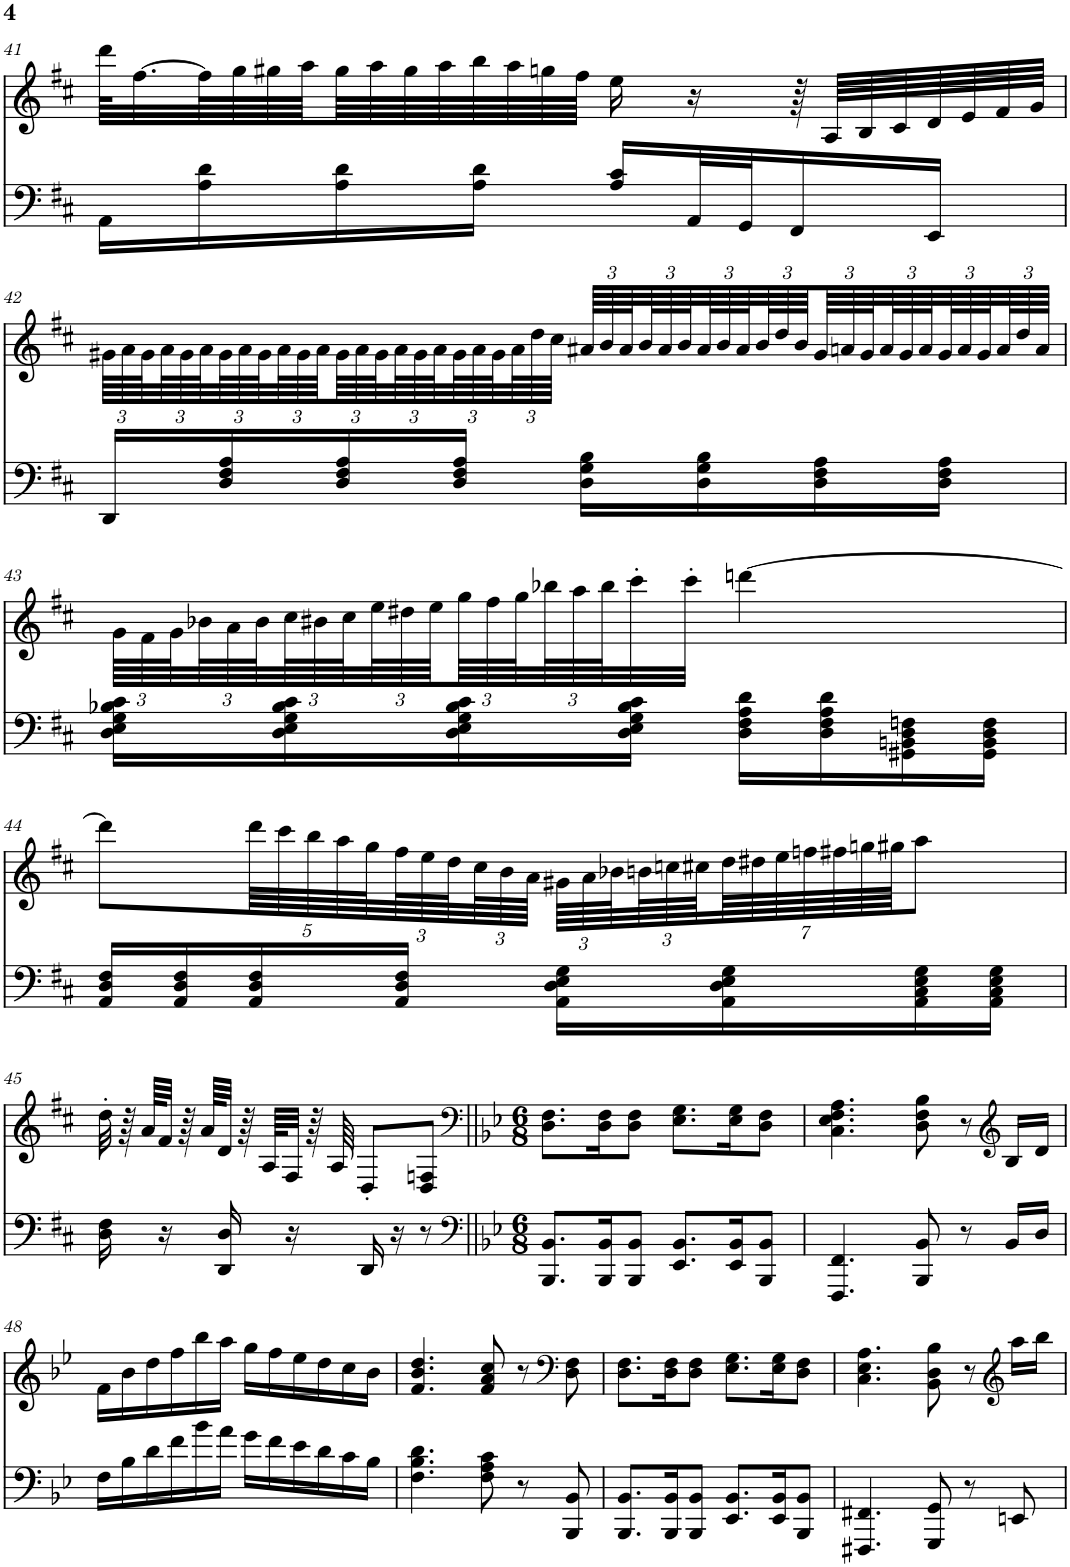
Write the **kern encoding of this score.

**kern	**kern
*part2	*part1
*staff2	*staff1
*I"Piano	*I"Piano
*I'Pno	*I'Pno
!!LO:PB:g=z
*clefF4	*clefG2
*k[f#c#]	*k[f#c#]
*M2/4	*M2/4
=41	=41
16AA\LL	64ddd\KLLL
.	[32.ff#\
16A\ 16d\	64ff#\L]
.	64gg\
.	64gg#X\
.	64aa\
16A\ 16d\	64gg#\
.	64aa\
.	64gg#\
.	64aa\
16A\ 16d\JJ	64bb\
.	64aa\
.	64ggn\
.	64ff#\JJJJ
16A/ 16c#/LL	16ee\
32AA/L	16r
32GG/J	.
16FF#/	64r
.	64A/LLLL
.	64B/
.	64c#/
16EE/JJ	64d/
.	64e/
.	64f#/
.	64g/JJJJ
!!LO:LB:g=z
=42	=42
*	*Xbrackettup
16DD/LL	96g#X\LLLL
.	96a\
.	96g#\
.	96a\
.	96g#\
.	96a\
16D/ 16F#/ 16A/	96g#\
.	96a\
.	96g#\
.	96a\
.	96g#\
.	96a\
16D/ 16F#/ 16A/	96g#\
.	96a\
.	96g#\
.	96a\
.	96g#\
.	96a\
16D/ 16F#/ 16A/JJ	96g#\
.	96a\
.	96g#\
.	96a\
.	96dd\
.	96cc#\JJJJ
16D\ 16G\ 16B\LL	96a#X/LLLL
.	96b/
.	96a#/
.	96b/
.	96a#/
.	96b/
16D\ 16G\ 16B\	96a#/
.	96b/
.	96a#/
.	96b/
.	96dd/
.	96b/
16D\ 16F#\ 16A\	96g#/
.	96an/
.	96g#/
.	96a/
.	96g#/
.	96a/
16D\ 16F#\ 16A\JJ	96g#/
.	96a/
.	96g#/
.	96a/
.	96dd/
.	96a/JJJJ
!!LO:LB:g=z
=43	=43
16D\ 16E\ 16G\ 16B-X\ 16c#\LL	96g\LLLL
.	96f#\
.	96g\
.	96b-X\
.	96a\
.	96b-\
16D\ 16E\ 16G\ 16B-\ 16c#\	96cc#\
.	96b#X\
.	96cc#\
.	96ee\
.	96dd#X\
.	96ee\
16D\ 16E\ 16G\ 16B-\ 16c#\	96gg\
.	96ff#\
.	96gg\
.	96bb-X\
.	96aa\
.	96bb-\J
16D\ 16E\ 16G\ 16B-\ 16c#\JJ	32ccc#'\
.	32ccc#'\JJJ
16D\ 16F#\ 16A\ 16d\LL	[4dddn\
16D\ 16F#\ 16A\ 16d\	.
16GG#X\ 16BBn\ 16D\ 16Fn\	.
16GG#\ 16BB\ 16D\ 16F\JJ	.
!!LO:LB:g=z
=44	=44
16AA/ 16D/ 16F#/LL	8ddd\L]
16AA/ 16D/ 16F#/	.
16AA/ 16D/ 16F#/	80ddd\LLL
.	80ccc#\
.	80bb\
.	80aa\
.	80gg\
16AA/ 16D/ 16F#/JJ	96ff#\
.	96ee\
.	96dd\
.	96cc#\
.	96b\
.	96a\JJJJ
16AA\ 16D\ 16E\ 16G\LL	96g#X\LLLL
.	96a\
.	96b-X\
.	96bn\
.	96ccn\
.	96cc#X\
16AA\ 16D\ 16E\ 16G\	112dd\
.	112dd#X\
.	112ee\
.	112ffn\
.	112ff#X\
.	112ggn\
.	112gg#X\JJJ
16AA\ 16C#\ 16E\ 16G\	8aa\J
16AA\ 16C#\ 16E\ 16G\JJ	.
!!LO:LB:g=z
=45	=45
16D\ 16F#\	32dd'\
.	64r
.	64a/KLLL
16r	32f#/JJJ
.	64r
.	64a/KLLL
16DD/ 16D/	32d/JJJ
.	64r
.	64A/KLLL
16r	32F#/JJJ
.	64r
.	64A/
16DD/	8D'/L
16r	.
8r	8D/ 8Fn/J
=46||	=46||
*clefF4	*clefF4
*k[b-e-]	*k[b-e-]
*M6/8	*M6/8
8.BBB-/ 8.BB-/L	8.D\ 8.F\L
16BBB-/ 16BB-/K	16D\ 16F\K
8BBB-/ 8BB-/J	8D\ 8F\J
8.EE-/ 8.BB-/L	8.E-\ 8.G\L
16EE-/ 16BB-/K	16E-\ 16G\K
8BBB-/ 8BB-/J	8D\ 8F\J
=47	=47
4.FFF/ 4.FF/	4.C\ 4.E-\ 4.F\ 4.A\
8BBB-/ 8BB-/	8D\ 8F\ 8B-\
8r	8r
*	*clefG2
16BB-/LL	16B-/LL
16D/JJ	16d/JJ
!!LO:LB:g=z
=48	=48
16F\LL	16f\LL
16B-\	16b-\
16d\	16dd\
16f\	16ff\
16b-\	16bb-\
16a\JJ	16aa\JJ
16g\LL	16gg\LL
16f\	16ff\
16e-\	16ee-\
16d\	16dd\
16c\	16cc\
16B-\JJ	16b-\JJ
=49	=49
4.F\ 4.B-\ 4.d\	4.f/ 4.b-/ 4.dd/
8F\ 8A\ 8c\	8f/ 8a/ 8cc/
8r	8r
*	*clefF4
8BBB-/ 8BB-/	8D\ 8F\
=50	=50
8.BBB-/ 8.BB-/L	8.D\ 8.F\L
16BBB-/ 16BB-/K	16D\ 16F\K
8BBB-/ 8BB-/J	8D\ 8F\J
8.EE-/ 8.BB-/L	8.E-\ 8.G\L
16EE-/ 16BB-/K	16E-\ 16G\K
8BBB-/ 8BB-/J	8D\ 8F\J
=51	=51
4.FFF#X/ 4.FF#X/	4.C\ 4.E-\ 4.A\
8GGG/ 8GG/	8BB-\ 8D\ 8B-\
8r	8r
*	*clefG2
8EEn/	16aa\LL
.	16bb-\JJ
=	=
*-	*-
